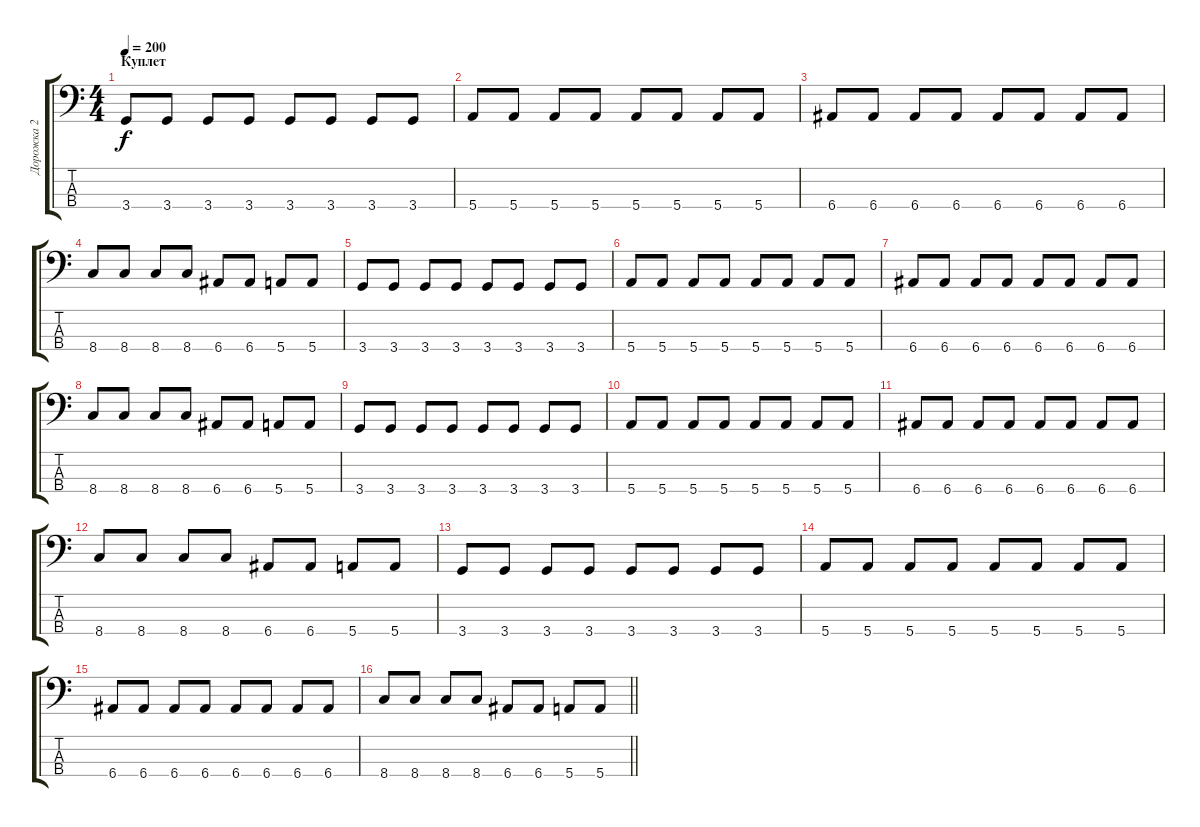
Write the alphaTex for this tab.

\track ("Дорожка 2" "Дорожка 2") {instrument slapbass2}
\staff {score tabs}
\tuning (G2 D2 A1 E1) {hide}
\ts (4 4)
\section ("" "Куплет")
\tempo 200
\clef f4
\ks c
3.4.8{dy f} 3.4.8 3.4.8 3.4.8 3.4.8 3.4.8 3.4.8 3.4.8 |
5.4.8 5.4.8 5.4.8 5.4.8 5.4.8 5.4.8 5.4.8 5.4.8 |
6.4.8 6.4.8 6.4.8 6.4.8 6.4.8 6.4.8 6.4.8 6.4.8 |
8.4.8 8.4.8 8.4.8 8.4.8 6.4.8 6.4.8 5.4.8 5.4.8 |
3.4.8 3.4.8 3.4.8 3.4.8 3.4.8 3.4.8 3.4.8 3.4.8 |
5.4.8 5.4.8 5.4.8 5.4.8 5.4.8 5.4.8 5.4.8 5.4.8 |
6.4.8 6.4.8 6.4.8 6.4.8 6.4.8 6.4.8 6.4.8 6.4.8 |
8.4.8 8.4.8 8.4.8 8.4.8 6.4.8 6.4.8 5.4.8 5.4.8 |
3.4.8 3.4.8 3.4.8 3.4.8 3.4.8 3.4.8 3.4.8 3.4.8 |
5.4.8 5.4.8 5.4.8 5.4.8 5.4.8 5.4.8 5.4.8 5.4.8 |
6.4.8 6.4.8 6.4.8 6.4.8 6.4.8 6.4.8 6.4.8 6.4.8 |
8.4.8 8.4.8 8.4.8 8.4.8 6.4.8 6.4.8 5.4.8 5.4.8 |
3.4.8 3.4.8 3.4.8 3.4.8 3.4.8 3.4.8 3.4.8 3.4.8 |
5.4.8 5.4.8 5.4.8 5.4.8 5.4.8 5.4.8 5.4.8 5.4.8 |
6.4.8 6.4.8 6.4.8 6.4.8 6.4.8 6.4.8 6.4.8 6.4.8 |
\barLineRight lightlight
8.4.8 8.4.8 8.4.8 8.4.8 6.4.8 6.4.8 5.4.8 5.4.8
